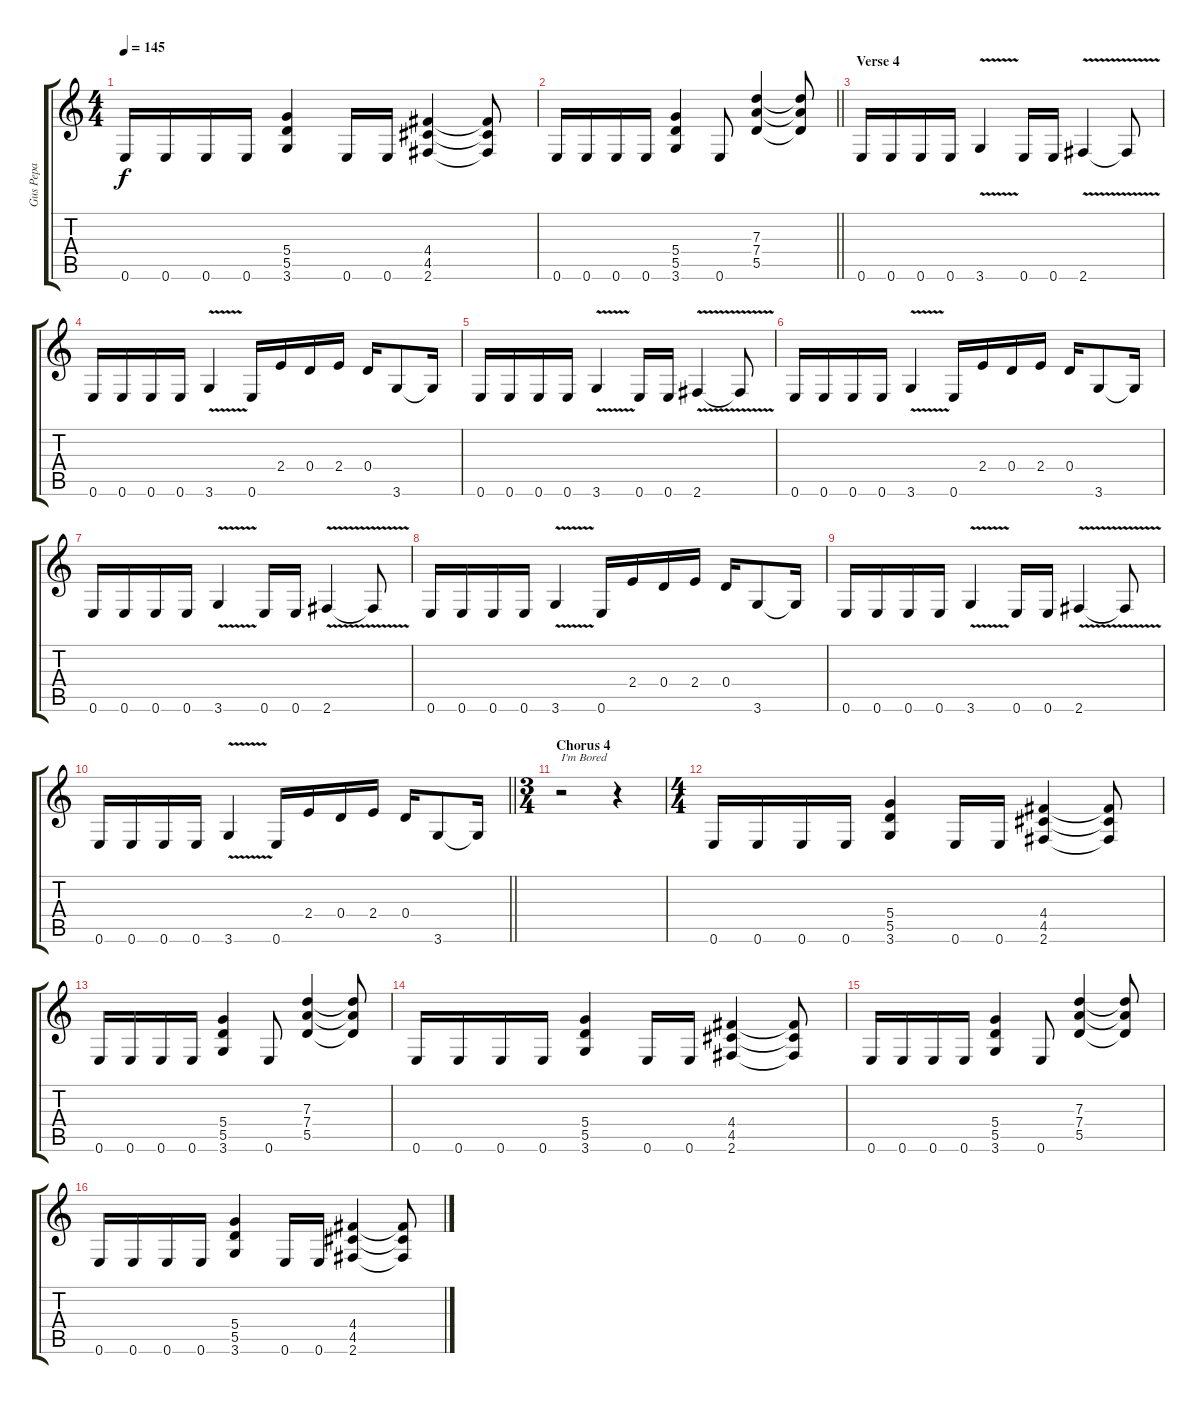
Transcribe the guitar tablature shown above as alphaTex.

\track ("Gus Pepa" "Gus Pepa") {instrument distortionguitar}
\staff {score tabs}
\tuning (E4 B3 G3 D3 A2 E2) {hide}
\ts (4 4)
\tempo 145
\clef g2
\ks c
0.6.16{dy f} 0.6.16 0.6.16 0.6.16 (5.4 5.5 3.6).4 0.6.16 0.6.16 (4.4 4.5 2.6).4 (4.4{t} 4.5{t} 2.6{t}).8 |
\barLineRight lightlight
0.6.16 0.6.16 0.6.16 0.6.16 (5.4 5.5 3.6).4 0.6.8 (7.3 7.4 5.5).4 (7.3{t} 7.4{t} 5.5{t}).8 |
\section ("" "Verse 4")
0.6.16 0.6.16 0.6.16 0.6.16 3.6{v}.4 0.6.16 0.6.16 2.6{v}.4 2.6{t}.8 |
0.6.16 0.6.16 0.6.16 0.6.16 3.6{v}.4 0.6.16 2.4.16 0.4.16 2.4.16 0.4.16 3.6.8 3.6{t}.16 |
0.6.16 0.6.16 0.6.16 0.6.16 3.6{v}.4 0.6.16 0.6.16 2.6{v}.4 2.6{t}.8 |
0.6.16 0.6.16 0.6.16 0.6.16 3.6{v}.4 0.6.16 2.4.16 0.4.16 2.4.16 0.4.16 3.6.8 3.6{t}.16 |
0.6.16 0.6.16 0.6.16 0.6.16 3.6{v}.4 0.6.16 0.6.16 2.6{v}.4 2.6{t}.8 |
0.6.16 0.6.16 0.6.16 0.6.16 3.6{v}.4 0.6.16 2.4.16 0.4.16 2.4.16 0.4.16 3.6.8 3.6{t}.16 |
0.6.16 0.6.16 0.6.16 0.6.16 3.6{v}.4 0.6.16 0.6.16 2.6{v}.4 2.6{t}.8 |
\barLineRight lightlight
0.6.16 0.6.16 0.6.16 0.6.16 3.6{v}.4 0.6.16 2.4.16 0.4.16 2.4.16 0.4.16 3.6.8 3.6{t}.16 |
\ts (3 4)
\section ("" "Chorus 4")
r.2{txt "I'm Bored"} r.4 |
\ts (4 4)
0.6.16 0.6.16 0.6.16 0.6.16 (5.4 5.5 3.6).4 0.6.16 0.6.16 (4.4 4.5 2.6).4 (4.4{t} 4.5{t} 2.6{t}).8 |
0.6.16 0.6.16 0.6.16 0.6.16 (5.4 5.5 3.6).4 0.6.8 (7.3 7.4 5.5).4 (7.3{t} 7.4{t} 5.5{t}).8 |
0.6.16 0.6.16 0.6.16 0.6.16 (5.4 5.5 3.6).4 0.6.16 0.6.16 (4.4 4.5 2.6).4 (4.4{t} 4.5{t} 2.6{t}).8 |
0.6.16 0.6.16 0.6.16 0.6.16 (5.4 5.5 3.6).4 0.6.8 (7.3 7.4 5.5).4 (7.3{t} 7.4{t} 5.5{t}).8 |
0.6.16 0.6.16 0.6.16 0.6.16 (5.4 5.5 3.6).4 0.6.16 0.6.16 (4.4 4.5 2.6).4 (4.4{t} 4.5{t} 2.6{t}).8
